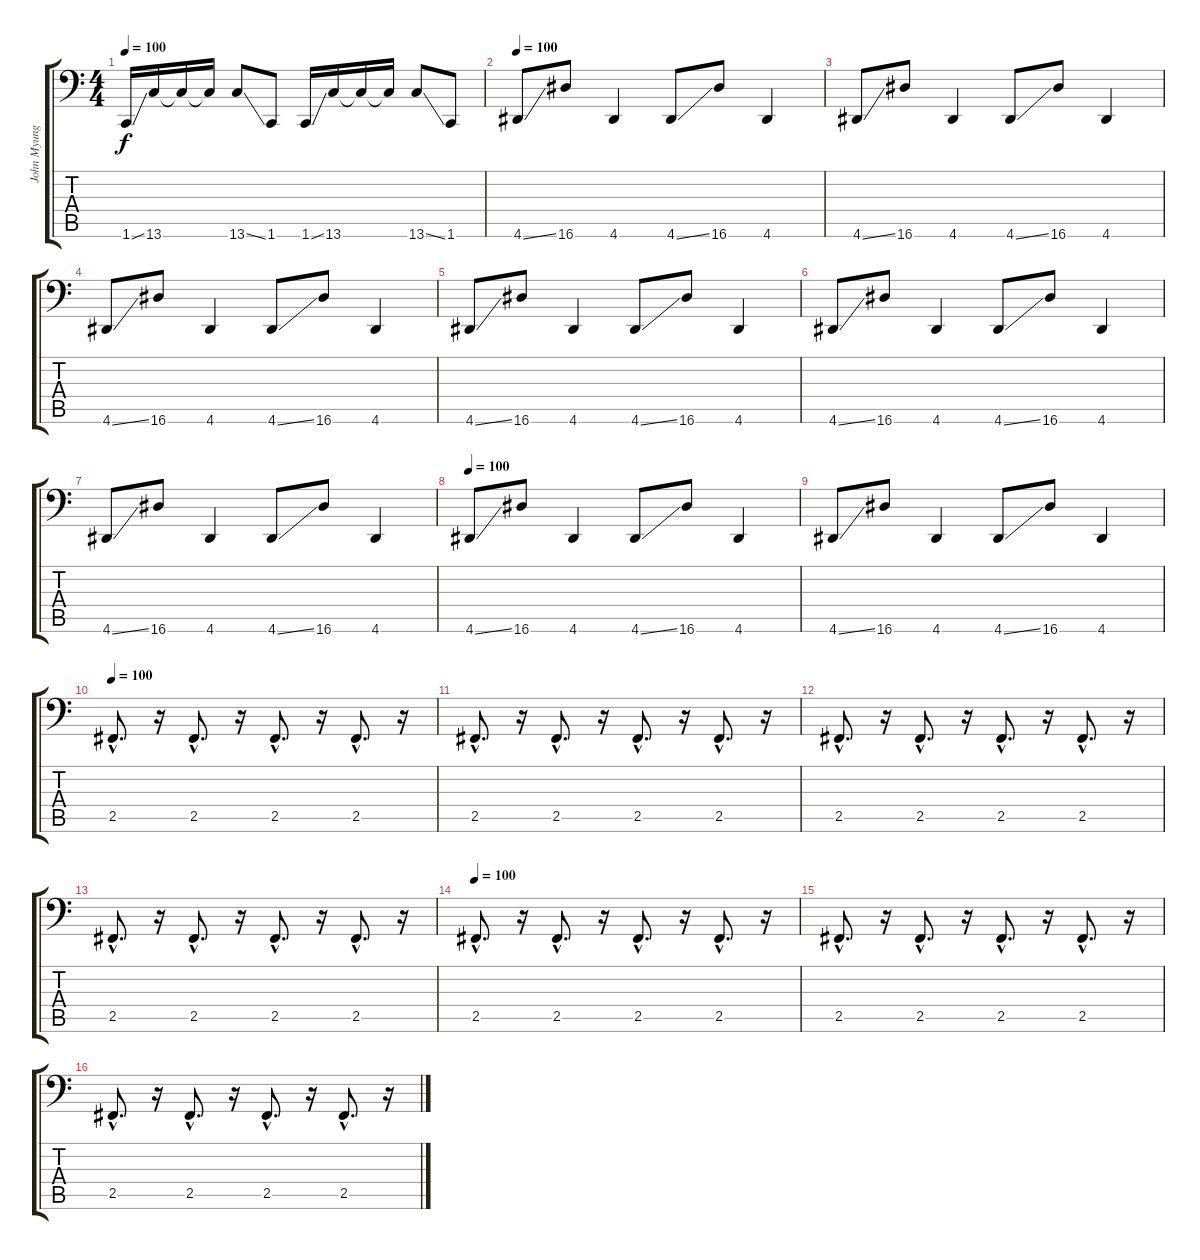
\track ("John Myung" "John Myung") {instrument electricbassfinger}
\staff {score tabs}
\tuning (C3 G2 D2 A1 E1 B0) {hide}
\ts (4 4)
\tempo 100
\clef f4
\ks c
1.6{ss}.16{dy f} 13.6.16 13.6{t}.16 13.6{t}.16 13.6{ss}.8 1.6.8 1.6{ss}.16 13.6.16 13.6{t}.16 13.6{t}.16 13.6{ss}.8 1.6.8 |
\tempo 100
4.6{ss}.8 16.6.8 4.6.4 4.6{ss}.8 16.6.8 4.6.4 |
4.6{ss}.8 16.6.8 4.6.4 4.6{ss}.8 16.6.8 4.6.4 |
4.6{ss}.8 16.6.8 4.6.4 4.6{ss}.8 16.6.8 4.6.4 |
4.6{ss}.8 16.6.8 4.6.4 4.6{ss}.8 16.6.8 4.6.4 |
4.6{ss}.8 16.6.8 4.6.4 4.6{ss}.8 16.6.8 4.6.4 |
4.6{ss}.8 16.6.8 4.6.4 4.6{ss}.8 16.6.8 4.6.4 |
\tempo 100
4.6{ss}.8 16.6.8 4.6.4 4.6{ss}.8 16.6.8 4.6.4 |
4.6{ss}.8 16.6.8 4.6.4 4.6{ss}.8 16.6.8 4.6.4 |
\tempo 100
2.5{hac}.8{d} r.16 2.5{hac}.8{d} r.16 2.5{hac}.8{d} r.16 2.5{hac}.8{d} r.16 |
2.5{hac}.8{d} r.16 2.5{hac}.8{d} r.16 2.5{hac}.8{d} r.16 2.5{hac}.8{d} r.16 |
2.5{hac}.8{d} r.16 2.5{hac}.8{d} r.16 2.5{hac}.8{d} r.16 2.5{hac}.8{d} r.16 |
2.5{hac}.8{d} r.16 2.5{hac}.8{d} r.16 2.5{hac}.8{d} r.16 2.5{hac}.8{d} r.16 |
\tempo 100
2.5{hac}.8{d} r.16 2.5{hac}.8{d} r.16 2.5{hac}.8{d} r.16 2.5{hac}.8{d} r.16 |
2.5{hac}.8{d} r.16 2.5{hac}.8{d} r.16 2.5{hac}.8{d} r.16 2.5{hac}.8{d} r.16 |
2.5{hac}.8{d} r.16 2.5{hac}.8{d} r.16 2.5{hac}.8{d} r.16 2.5{hac}.8{d} r.16
